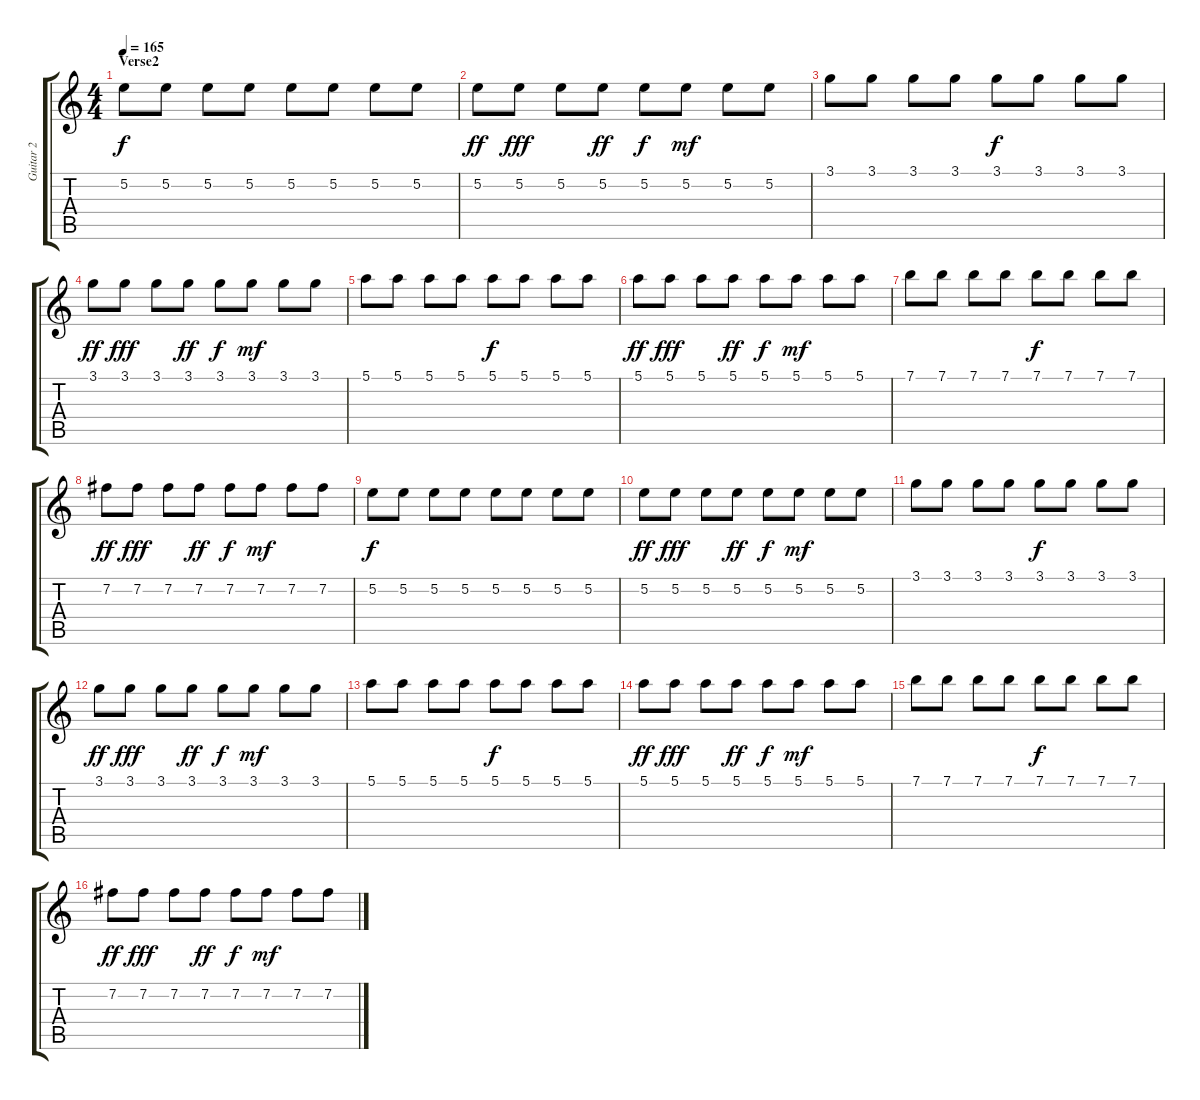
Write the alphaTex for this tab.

\track ("Guitar 2" "Guitar 2") {instrument electricguitarclean}
\staff {score tabs}
\tuning (E4 B3 G3 D3 A2 E2) {hide}
\ts (4 4)
\section ("" "Verse2")
\tempo 165
\clef g2
\ks c
5.2.8{dy f instrument electricguitarmuted} 5.2.8 5.2.8 5.2.8 5.2.8 5.2.8 5.2.8 5.2.8 |
5.2.8{dy ff} 5.2.8{dy fff} 5.2.8 5.2.8{dy ff} 5.2.8{dy f} 5.2.8{dy mf} 5.2.8 5.2.8 |
3.1.8 3.1.8 3.1.8 3.1.8 3.1.8{dy f} 3.1.8 3.1.8 3.1.8 |
3.1.8{dy ff} 3.1.8{dy fff} 3.1.8 3.1.8{dy ff} 3.1.8{dy f} 3.1.8{dy mf} 3.1.8 3.1.8 |
5.1.8 5.1.8 5.1.8 5.1.8 5.1.8{dy f} 5.1.8 5.1.8 5.1.8 |
5.1.8{dy ff} 5.1.8{dy fff} 5.1.8 5.1.8{dy ff} 5.1.8{dy f} 5.1.8{dy mf} 5.1.8 5.1.8 |
7.1.8 7.1.8 7.1.8 7.1.8 7.1.8{dy f} 7.1.8 7.1.8 7.1.8 |
7.2.8{dy ff} 7.2.8{dy fff} 7.2.8 7.2.8{dy ff} 7.2.8{dy f} 7.2.8{dy mf} 7.2.8 7.2.8 |
5.2.8{dy f} 5.2.8 5.2.8 5.2.8 5.2.8 5.2.8 5.2.8 5.2.8 |
5.2.8{dy ff} 5.2.8{dy fff} 5.2.8 5.2.8{dy ff} 5.2.8{dy f} 5.2.8{dy mf} 5.2.8 5.2.8 |
3.1.8 3.1.8 3.1.8 3.1.8 3.1.8{dy f} 3.1.8 3.1.8 3.1.8 |
3.1.8{dy ff} 3.1.8{dy fff} 3.1.8 3.1.8{dy ff} 3.1.8{dy f} 3.1.8{dy mf} 3.1.8 3.1.8 |
5.1.8 5.1.8 5.1.8 5.1.8 5.1.8{dy f} 5.1.8 5.1.8 5.1.8 |
5.1.8{dy ff} 5.1.8{dy fff} 5.1.8 5.1.8{dy ff} 5.1.8{dy f} 5.1.8{dy mf} 5.1.8 5.1.8 |
7.1.8 7.1.8 7.1.8 7.1.8 7.1.8{dy f} 7.1.8 7.1.8 7.1.8 |
7.2.8{dy ff} 7.2.8{dy fff} 7.2.8 7.2.8{dy ff} 7.2.8{dy f} 7.2.8{dy mf} 7.2.8 7.2.8
